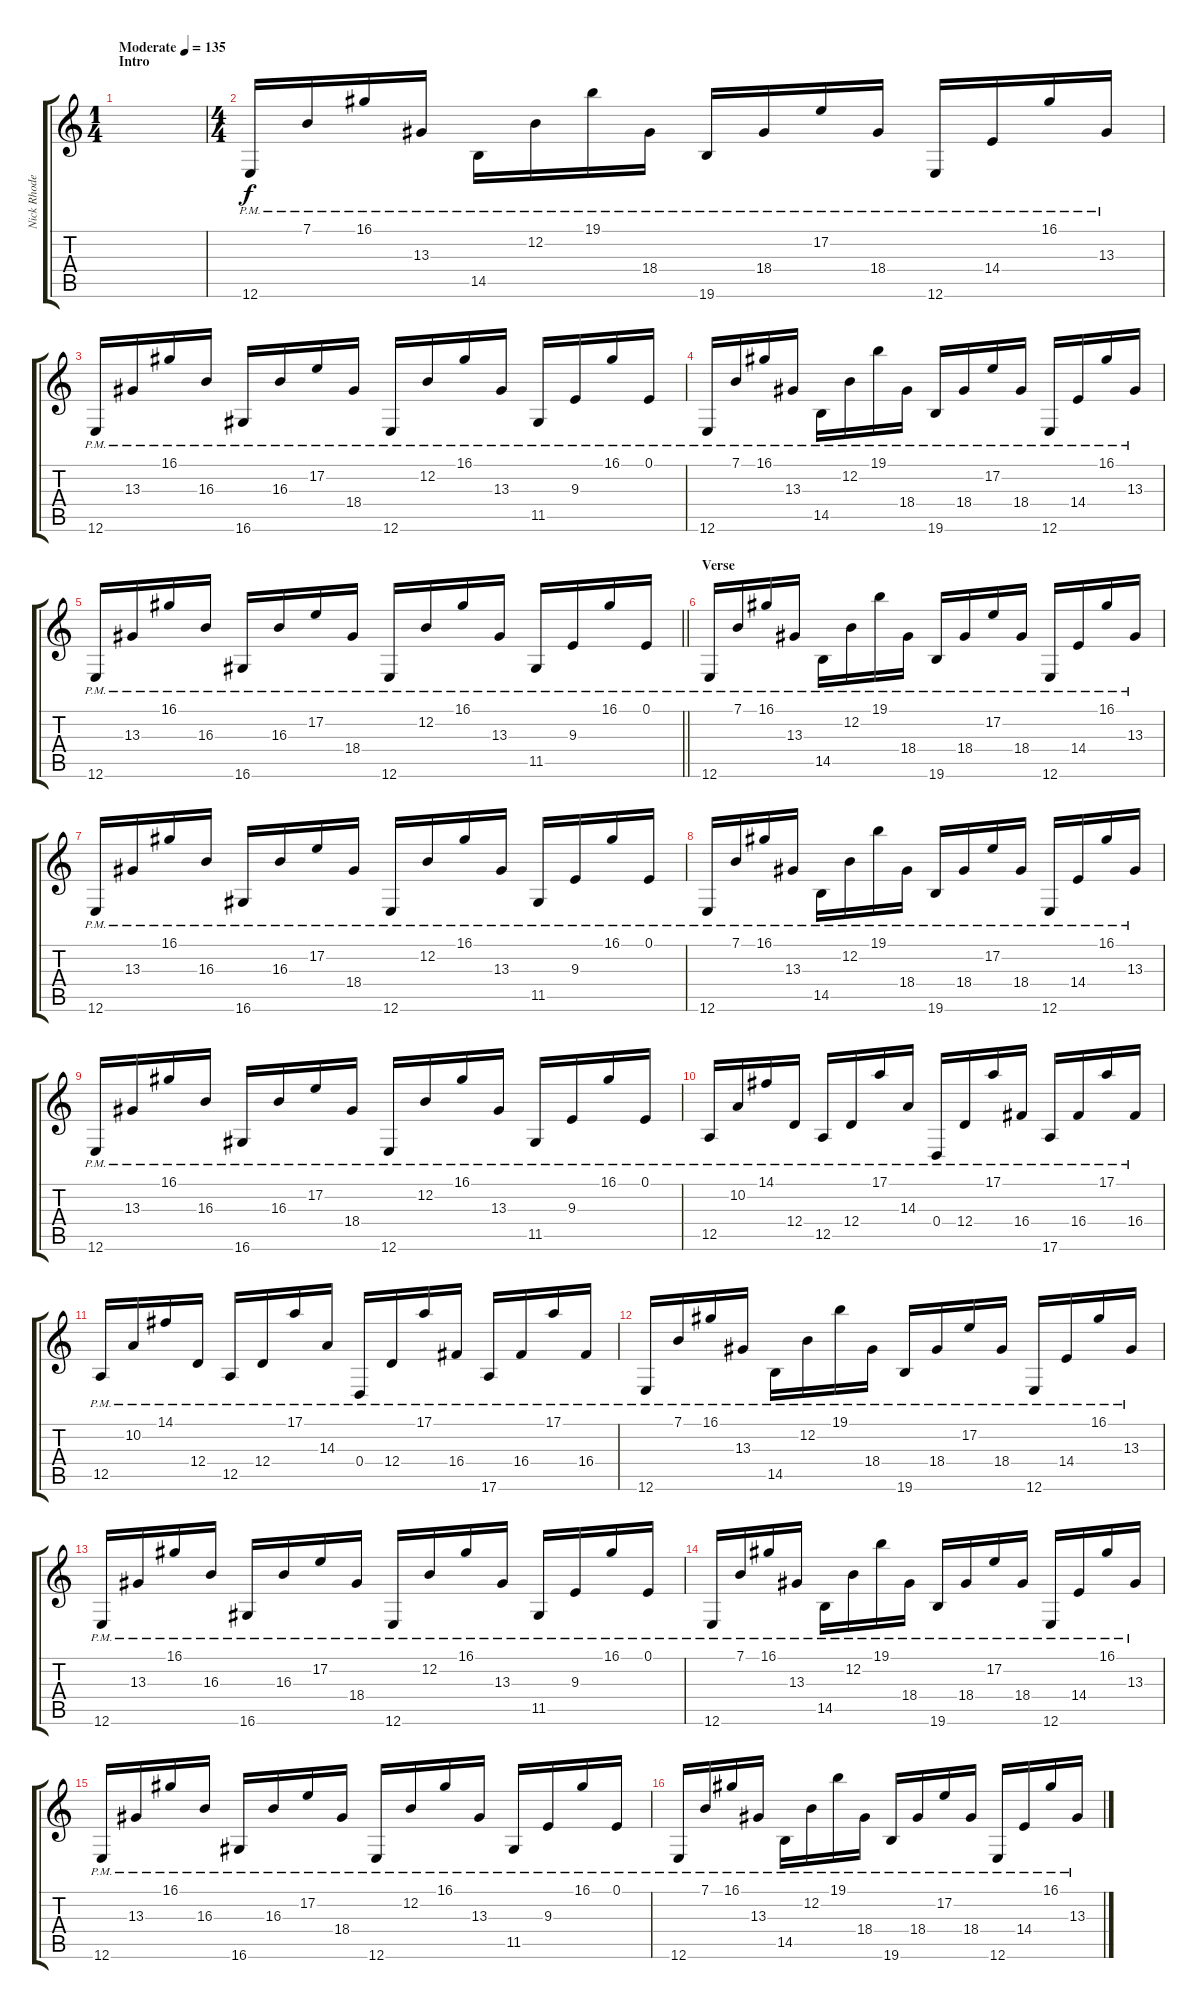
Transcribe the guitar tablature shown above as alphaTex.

\track ("Nick Rhodes" "Nick Rhode") {instrument lead1square}
\staff {score tabs}
\tuning (E4 B3 G3 D3 A2 E2) {hide}
\ts (1 4)
\section ("" "Intro")
\tempo (135 "Moderate")
\clef g2
\ks c
|
\ts (4 4)
12.6{pm}.16 7.1{pm}.16 16.1{pm}.16 13.3{pm}.16 14.5{pm}.16 12.2{pm}.16 19.1{pm}.16 18.4{pm}.16 19.6{pm}.16 18.4{pm}.16 17.2{pm}.16 18.4{pm}.16 12.6{pm}.16 14.4{pm}.16 16.1{pm}.16 13.3{pm}.16 |
12.6{pm}.16 13.3{pm}.16 16.1{pm}.16 16.3{pm}.16 16.6{pm}.16 16.3{pm}.16 17.2{pm}.16 18.4{pm}.16 12.6{pm}.16 12.2{pm}.16 16.1{pm}.16 13.3{pm}.16 11.5{pm}.16 9.3{pm}.16 16.1{pm}.16 0.1{pm}.16 |
12.6{pm}.16 7.1{pm}.16 16.1{pm}.16 13.3{pm}.16 14.5{pm}.16 12.2{pm}.16 19.1{pm}.16 18.4{pm}.16 19.6{pm}.16 18.4{pm}.16 17.2{pm}.16 18.4{pm}.16 12.6{pm}.16 14.4{pm}.16 16.1{pm}.16 13.3{pm}.16 |
\barLineRight lightlight
12.6{pm}.16 13.3{pm}.16 16.1{pm}.16 16.3{pm}.16 16.6{pm}.16 16.3{pm}.16 17.2{pm}.16 18.4{pm}.16 12.6{pm}.16 12.2{pm}.16 16.1{pm}.16 13.3{pm}.16 11.5{pm}.16 9.3{pm}.16 16.1{pm}.16 0.1{pm}.16 |
\section ("" "Verse")
12.6{pm}.16 7.1{pm}.16 16.1{pm}.16 13.3{pm}.16 14.5{pm}.16 12.2{pm}.16 19.1{pm}.16 18.4{pm}.16 19.6{pm}.16 18.4{pm}.16 17.2{pm}.16 18.4{pm}.16 12.6{pm}.16 14.4{pm}.16 16.1{pm}.16 13.3{pm}.16 |
12.6{pm}.16 13.3{pm}.16 16.1{pm}.16 16.3{pm}.16 16.6{pm}.16 16.3{pm}.16 17.2{pm}.16 18.4{pm}.16 12.6{pm}.16 12.2{pm}.16 16.1{pm}.16 13.3{pm}.16 11.5{pm}.16 9.3{pm}.16 16.1{pm}.16 0.1{pm}.16 |
12.6{pm}.16 7.1{pm}.16 16.1{pm}.16 13.3{pm}.16 14.5{pm}.16 12.2{pm}.16 19.1{pm}.16 18.4{pm}.16 19.6{pm}.16 18.4{pm}.16 17.2{pm}.16 18.4{pm}.16 12.6{pm}.16 14.4{pm}.16 16.1{pm}.16 13.3{pm}.16 |
12.6{pm}.16 13.3{pm}.16 16.1{pm}.16 16.3{pm}.16 16.6{pm}.16 16.3{pm}.16 17.2{pm}.16 18.4{pm}.16 12.6{pm}.16 12.2{pm}.16 16.1{pm}.16 13.3{pm}.16 11.5{pm}.16 9.3{pm}.16 16.1{pm}.16 0.1{pm}.16 |
12.5{pm}.16 10.2{pm}.16 14.1{pm}.16 12.4{pm}.16 12.5{pm}.16 12.4{pm}.16 17.1{pm}.16 14.3{pm}.16 0.4{pm}.16 12.4{pm}.16 17.1{pm}.16 16.4{pm}.16 17.6{pm}.16 16.4{pm}.16 17.1{pm}.16 16.4{pm}.16 |
12.5{pm}.16 10.2{pm}.16 14.1{pm}.16 12.4{pm}.16 12.5{pm}.16 12.4{pm}.16 17.1{pm}.16 14.3{pm}.16 0.4{pm}.16 12.4{pm}.16 17.1{pm}.16 16.4{pm}.16 17.6{pm}.16 16.4{pm}.16 17.1{pm}.16 16.4{pm}.16 |
12.6{pm}.16 7.1{pm}.16 16.1{pm}.16 13.3{pm}.16 14.5{pm}.16 12.2{pm}.16 19.1{pm}.16 18.4{pm}.16 19.6{pm}.16 18.4{pm}.16 17.2{pm}.16 18.4{pm}.16 12.6{pm}.16 14.4{pm}.16 16.1{pm}.16 13.3{pm}.16 |
12.6{pm}.16 13.3{pm}.16 16.1{pm}.16 16.3{pm}.16 16.6{pm}.16 16.3{pm}.16 17.2{pm}.16 18.4{pm}.16 12.6{pm}.16 12.2{pm}.16 16.1{pm}.16 13.3{pm}.16 11.5{pm}.16 9.3{pm}.16 16.1{pm}.16 0.1{pm}.16 |
12.6{pm}.16 7.1{pm}.16 16.1{pm}.16 13.3{pm}.16 14.5{pm}.16 12.2{pm}.16 19.1{pm}.16 18.4{pm}.16 19.6{pm}.16 18.4{pm}.16 17.2{pm}.16 18.4{pm}.16 12.6{pm}.16 14.4{pm}.16 16.1{pm}.16 13.3{pm}.16 |
12.6{pm}.16 13.3{pm}.16 16.1{pm}.16 16.3{pm}.16 16.6{pm}.16 16.3{pm}.16 17.2{pm}.16 18.4{pm}.16 12.6{pm}.16 12.2{pm}.16 16.1{pm}.16 13.3{pm}.16 11.5{pm}.16 9.3{pm}.16 16.1{pm}.16 0.1{pm}.16 |
12.6{pm}.16 7.1{pm}.16 16.1{pm}.16 13.3{pm}.16 14.5{pm}.16 12.2{pm}.16 19.1{pm}.16 18.4{pm}.16 19.6{pm}.16 18.4{pm}.16 17.2{pm}.16 18.4{pm}.16 12.6{pm}.16 14.4{pm}.16 16.1{pm}.16 13.3{pm}.16
